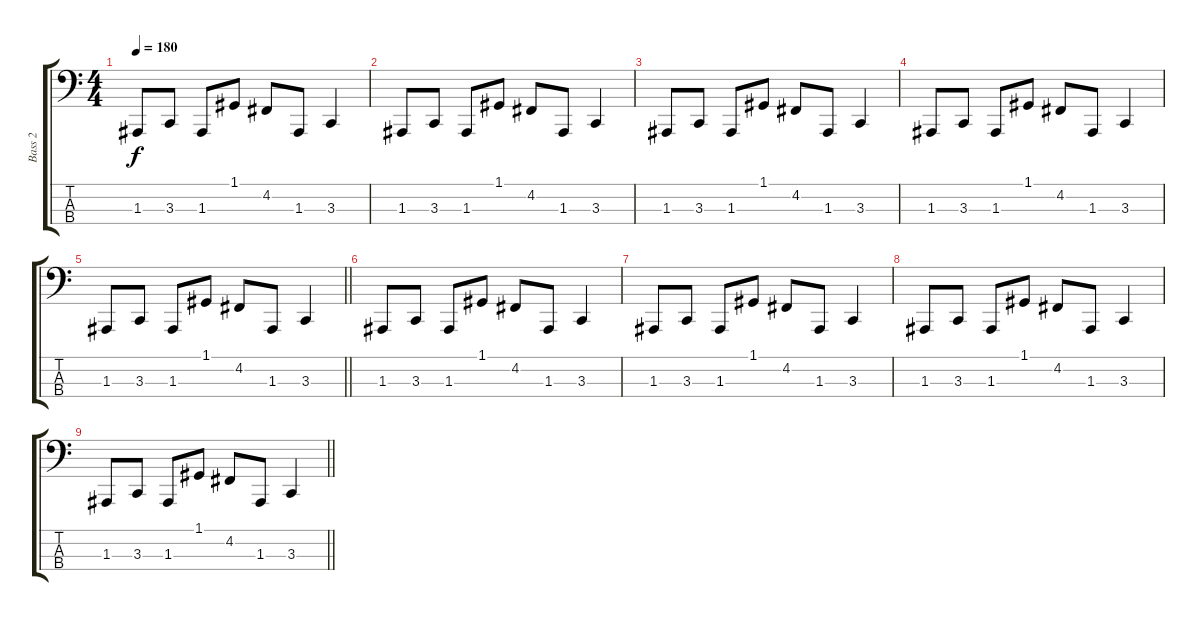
\track ("Bass 2" "Bass 2") {instrument lead2sawtooth}
\staff {score tabs}
\tuning (G2 D2 A1 E1) {hide}
\ts (4 4)
\tempo 180
\clef f4
\ks c
1.3.8{dy f} 3.3.8 1.3.8 1.1.8 4.2.8 1.3.8 3.3.4 |
1.3.8 3.3.8 1.3.8 1.1.8 4.2.8 1.3.8 3.3.4 |
1.3.8 3.3.8 1.3.8 1.1.8 4.2.8 1.3.8 3.3.4 |
1.3.8 3.3.8 1.3.8 1.1.8 4.2.8 1.3.8 3.3.4 |
\barLineRight lightlight
1.3.8 3.3.8 1.3.8 1.1.8 4.2.8 1.3.8 3.3.4 |
1.3.8 3.3.8 1.3.8 1.1.8 4.2.8 1.3.8 3.3.4 |
1.3.8 3.3.8 1.3.8 1.1.8 4.2.8 1.3.8 3.3.4 |
1.3.8 3.3.8 1.3.8 1.1.8 4.2.8 1.3.8 3.3.4 |
\barLineRight lightlight
1.3.8 3.3.8 1.3.8 1.1.8 4.2.8 1.3.8 3.3.4
